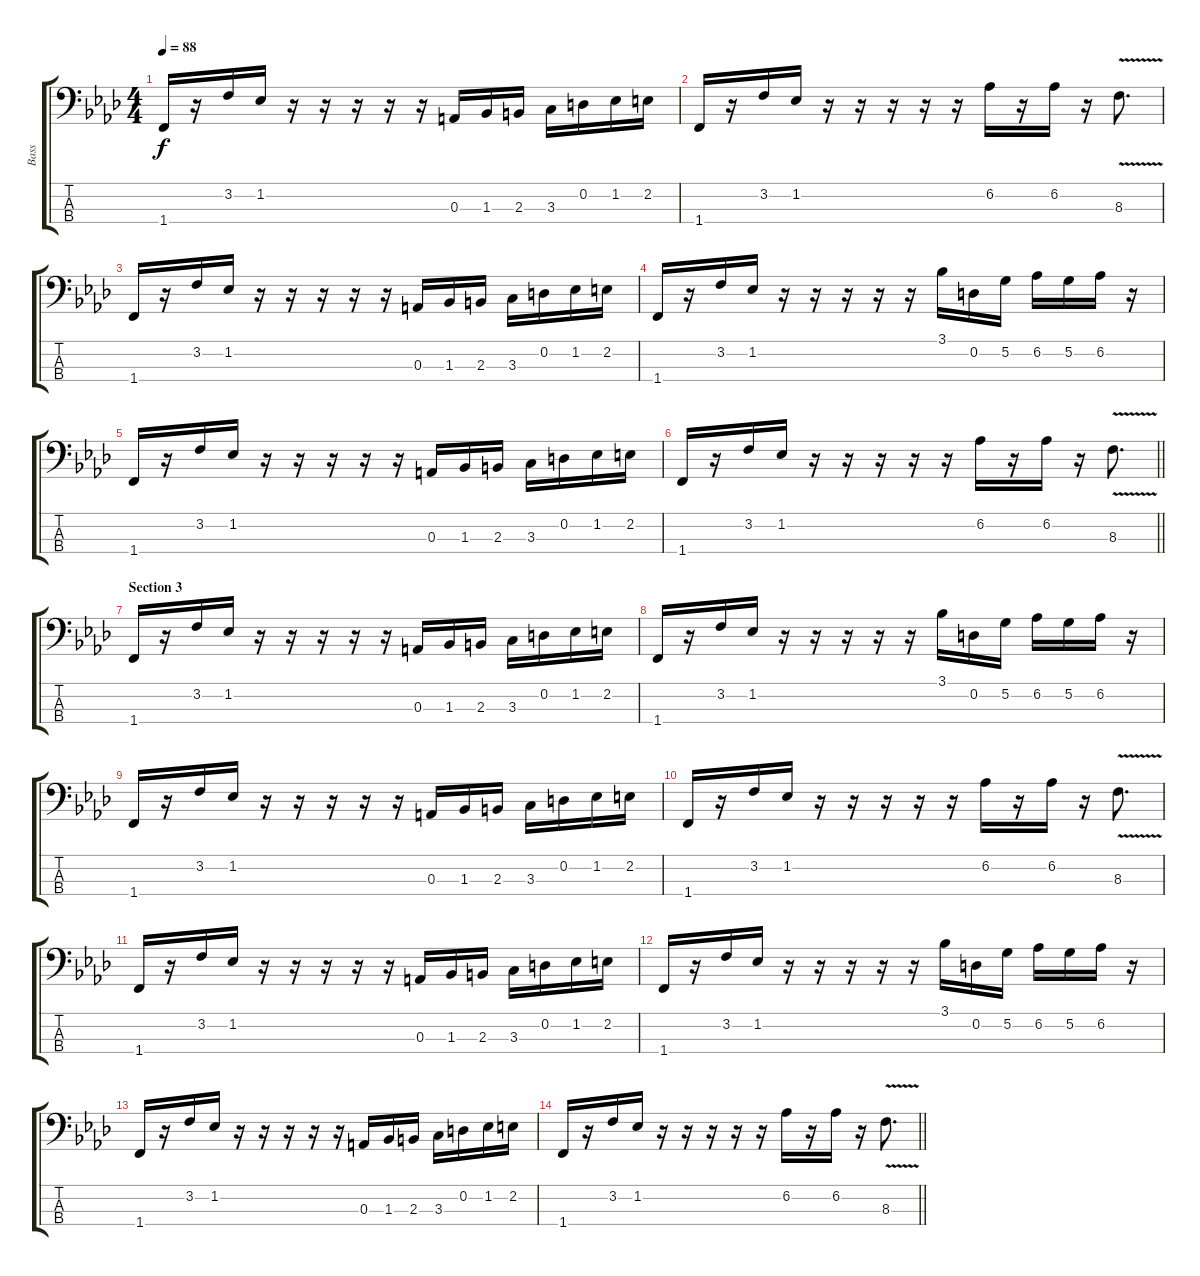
\track ("Bass" "Bass") {instrument electricbassfinger}
\staff {score tabs}
\tuning (G2 D2 A1 E1) {hide}
\ts (4 4)
\tempo 88
\clef f4
\ks fminor
1.4.16{dy f} r.16 3.2.16 1.2.16 r.16 r.16 r.16 r.16 r.16 0.3.16 1.3.16 2.3.16 3.3.16 0.2.16 1.2.16 2.2.16 |
1.4.16 r.16 3.2.16 1.2.16 r.16 r.16 r.16 r.16 r.16 6.2.16 r.16 6.2.16 r.16 8.3{v}.8{d} |
1.4.16 r.16 3.2.16 1.2.16 r.16 r.16 r.16 r.16 r.16 0.3.16 1.3.16 2.3.16 3.3.16 0.2.16 1.2.16 2.2.16 |
1.4.16 r.16 3.2.16 1.2.16 r.16 r.16 r.16 r.16 r.16 3.1.16 0.2.16 5.2.16 6.2.16 5.2.16 6.2.16 r.16 |
1.4.16 r.16 3.2.16 1.2.16 r.16 r.16 r.16 r.16 r.16 0.3.16 1.3.16 2.3.16 3.3.16 0.2.16 1.2.16 2.2.16 |
\barLineRight lightlight
1.4.16 r.16 3.2.16 1.2.16 r.16 r.16 r.16 r.16 r.16 6.2.16 r.16 6.2.16 r.16 8.3{v}.8{d} |
\section ("" "Section 3")
1.4.16 r.16 3.2.16 1.2.16 r.16 r.16 r.16 r.16 r.16 0.3.16 1.3.16 2.3.16 3.3.16 0.2.16 1.2.16 2.2.16 |
1.4.16 r.16 3.2.16 1.2.16 r.16 r.16 r.16 r.16 r.16 3.1.16 0.2.16 5.2.16 6.2.16 5.2.16 6.2.16 r.16 |
1.4.16 r.16 3.2.16 1.2.16 r.16 r.16 r.16 r.16 r.16 0.3.16 1.3.16 2.3.16 3.3.16 0.2.16 1.2.16 2.2.16 |
1.4.16 r.16 3.2.16 1.2.16 r.16 r.16 r.16 r.16 r.16 6.2.16 r.16 6.2.16 r.16 8.3{v}.8{d} |
1.4.16{volume 0} r.16 3.2.16 1.2.16 r.16 r.16 r.16 r.16 r.16 0.3.16 1.3.16 2.3.16 3.3.16 0.2.16 1.2.16 2.2.16 |
1.4.16 r.16 3.2.16 1.2.16 r.16 r.16 r.16 r.16 r.16 3.1.16 0.2.16 5.2.16 6.2.16 5.2.16 6.2.16 r.16 |
1.4.16 r.16 3.2.16 1.2.16 r.16 r.16 r.16 r.16 r.16 0.3.16 1.3.16 2.3.16 3.3.16 0.2.16 1.2.16 2.2.16 |
\barLineRight lightlight
1.4.16 r.16 3.2.16 1.2.16 r.16 r.16 r.16 r.16 r.16 6.2.16 r.16 6.2.16 r.16 8.3{v}.8{d}
